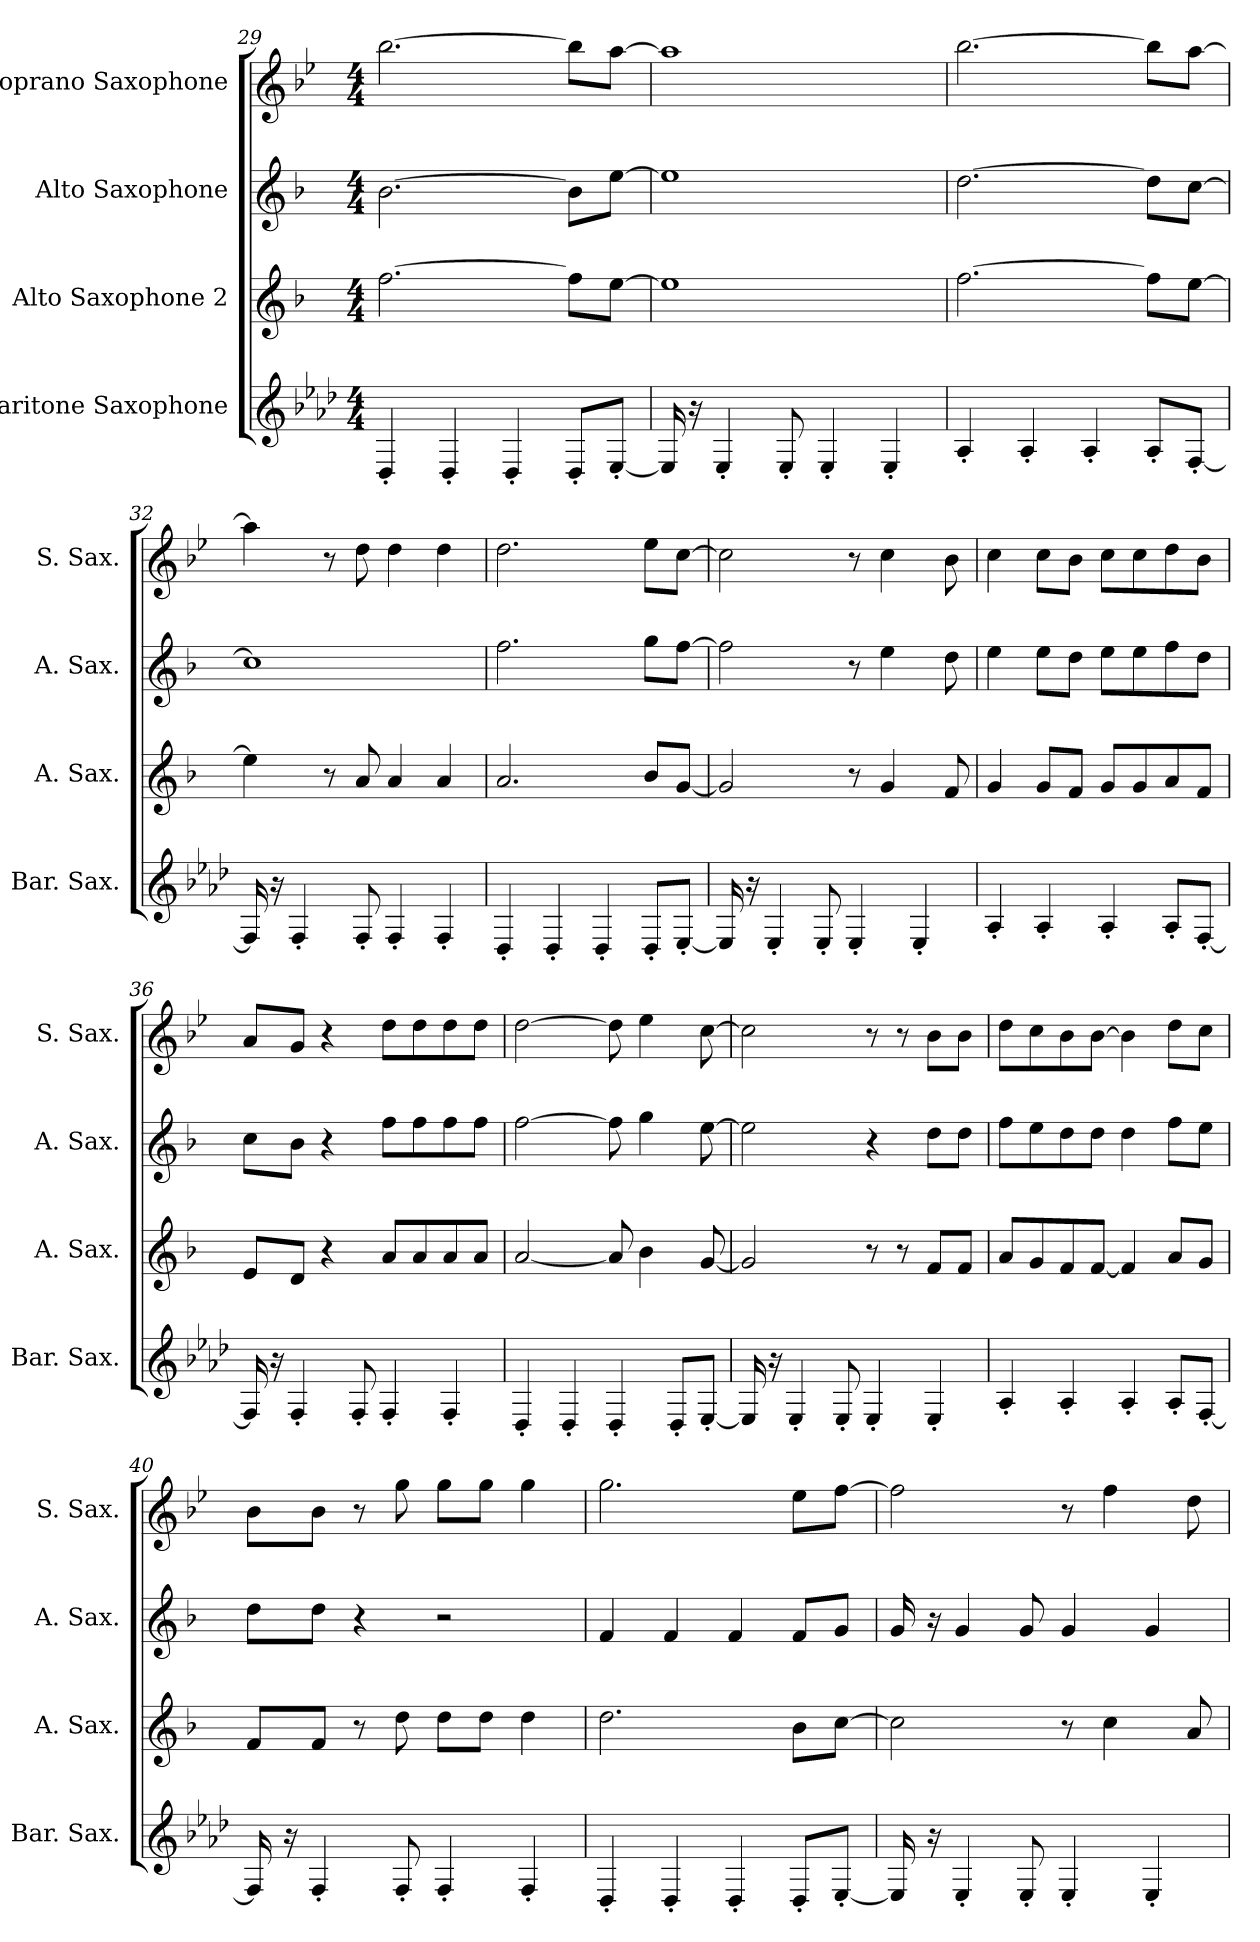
**kern	**kern	**kern	**kern
*part4	*part3	*part2	*part1
*staff4	*staff3	*staff2	*staff1
*I"Baritone Saxophone	*I"Alto Saxophone 2	*I"Alto Saxophone	*I"Soprano Saxophone
*I'Bar. Sax.	*I'A. Sax.	*I'A. Sax.	*I'S. Sax.
*clefG2	*clefG2	*clefG2	*clefG2
*ITrd12c21	*ITrd5c9	*ITrd5c9	*ITrd1c2
*k[b-e-a-d-]	*k[b-e-a-d-]	*k[b-e-a-d-]	*k[b-e-a-d-]
*M4/4	*M4/4	*M4/4	*M4/4
=29	=29	=29	=29
4DD-'/	[2.a-\	[2.d-\	[2.aa-\
4DD-'/	.	.	.
4DD-'/	.	.	.
8DD-'/L	8a-\L]	8d-\L]	8aa-\L]
[8EE-'/J	[8g\J	[8g\J	[8gg\J
!!LO:LB:g=z
=30	=30	=30	=30
16EE-/]	1g]	1g]	1gg]
16r	.	.	.
4EE-'/	.	.	.
8EE-'/	.	.	.
4EE-'/	.	.	.
4EE-'/	.	.	.
=31	=31	=31	=31
4AA-'/	[2.a-\	[2.f\	[2.aa-\
4AA-'/	.	.	.
4AA-'/	.	.	.
8AA-'/L	8a-\L]	8f\L]	8aa-\L]
[8FF'/J	[8g\J	[8e-\J	[8gg\J
=32	=32	=32	=32
16FF/]	4g\]	1e-]	4gg\]
16r	.	.	.
4FF'/	.	.	.
.	8r	.	8r
8FF'/	8c/	.	8cc\
4FF'/	4c/	.	4cc\
4FF'/	4c/	.	4cc\
=33	=33	=33	=33
4DD-'/	2.c/	2.a-\	2.cc\
4DD-'/	.	.	.
4DD-'/	.	.	.
8DD-'/L	8d-/L	8b-\L	8dd-\L
[8EE-'/J	[8B-/J	[8a-\J	[8b-\J
=34	=34	=34	=34
16EE-/]	2B-/]	2a-\]	2b-\]
16r	.	.	.
4EE-'/	.	.	.
8EE-'/	.	.	.
4EE-'/	8r	8r	8r
.	4B-/	4g\	4b-\
4EE-'/	.	.	.
.	8A-/	8f\	8a-\
!!LO:LB:g=z
=35	=35	=35	=35
4AA-'/	4B-/	4g\	4b-\
4AA-'/	8B-/L	8g\L	8b-\L
.	8A-/J	8f\J	8a-\J
4AA-'/	8B-/L	8g\L	8b-\L
.	8B-/	8g\	8b-\
8AA-'/L	8c/	8a-\	8cc\
[8FF'/J	8A-/J	8f\J	8a-\J
=36	=36	=36	=36
16FF/]	8G/L	8e-\L	8g/L
16r	.	.	.
4FF'/	8F/J	8d-\J	8f/J
.	4r	4r	4r
8FF'/	.	.	.
4FF'/	8c/L	8a-\L	8cc\L
.	8c/	8a-\	8cc\
4FF'/	8c/	8a-\	8cc\
.	8c/J	8a-\J	8cc\J
=37	=37	=37	=37
4DD-'/	[2c/	[2a-\	[2cc\
4DD-'/	.	.	.
4DD-'/	8c/]	8a-\]	8cc\]
.	4d-\	4b-\	4dd-\
8DD-'/L	.	.	.
[8EE-'/J	[8B-/	[8g\	[8b-\
=38	=38	=38	=38
16EE-/]	2B-/]	2g\]	2b-\]
16r	.	.	.
4EE-'/	.	.	.
8EE-'/	.	.	.
4EE-'/	8r	4r	8r
.	8r	.	8r
4EE-'/	8A-/L	8f\L	8a-\L
.	8A-/J	8f\J	8a-\J
!!LO:PB:g=z
=39	=39	=39	=39
4AA-'/	8c/L	8a-\L	8cc\L
.	8B-/	8g\	8b-\
4AA-'/	8A-/	8f\	8a-\
.	[8A-/J	8f\J	[8a-\J
4AA-'/	4A-/]	4f\	4a-\]
8AA-'/L	8c/L	8a-\L	8cc\L
[8FF'/J	8B-/J	8g\J	8b-\J
=40	=40	=40	=40
16FF/]	8A-/L	8f\L	8a-\L
16r	.	.	.
4FF'/	8A-/J	8f\J	8a-\J
.	8r	4r	8r
8FF'/	8f\	.	8ff\
4FF'/	8f\L	2r	8ff\L
.	8f\J	.	8ff\J
4FF'/	4f\	.	4ff\
=41	=41	=41	=41
4DD-'/	2.f\	4A-/	2.ff\
4DD-'/	.	4A-/	.
4DD-'/	.	4A-/	.
8DD-'/L	8d-\L	8A-/L	8dd-\L
[8EE-'/J	[8e-\J	8B-/J	[8ee-\J
=42	=42	=42	=42
16EE-/]	2e-\]	16B-/	2ee-\]
16r	.	16r	.
4EE-'/	.	4B-/	.
8EE-'/	.	8B-/	.
4EE-'/	8r	4B-/	8r
.	4e-\	.	4ee-\
4EE-'/	.	4B-/	.
.	8c/	.	8cc\
=	=	=	=
*-	*-	*-	*-
